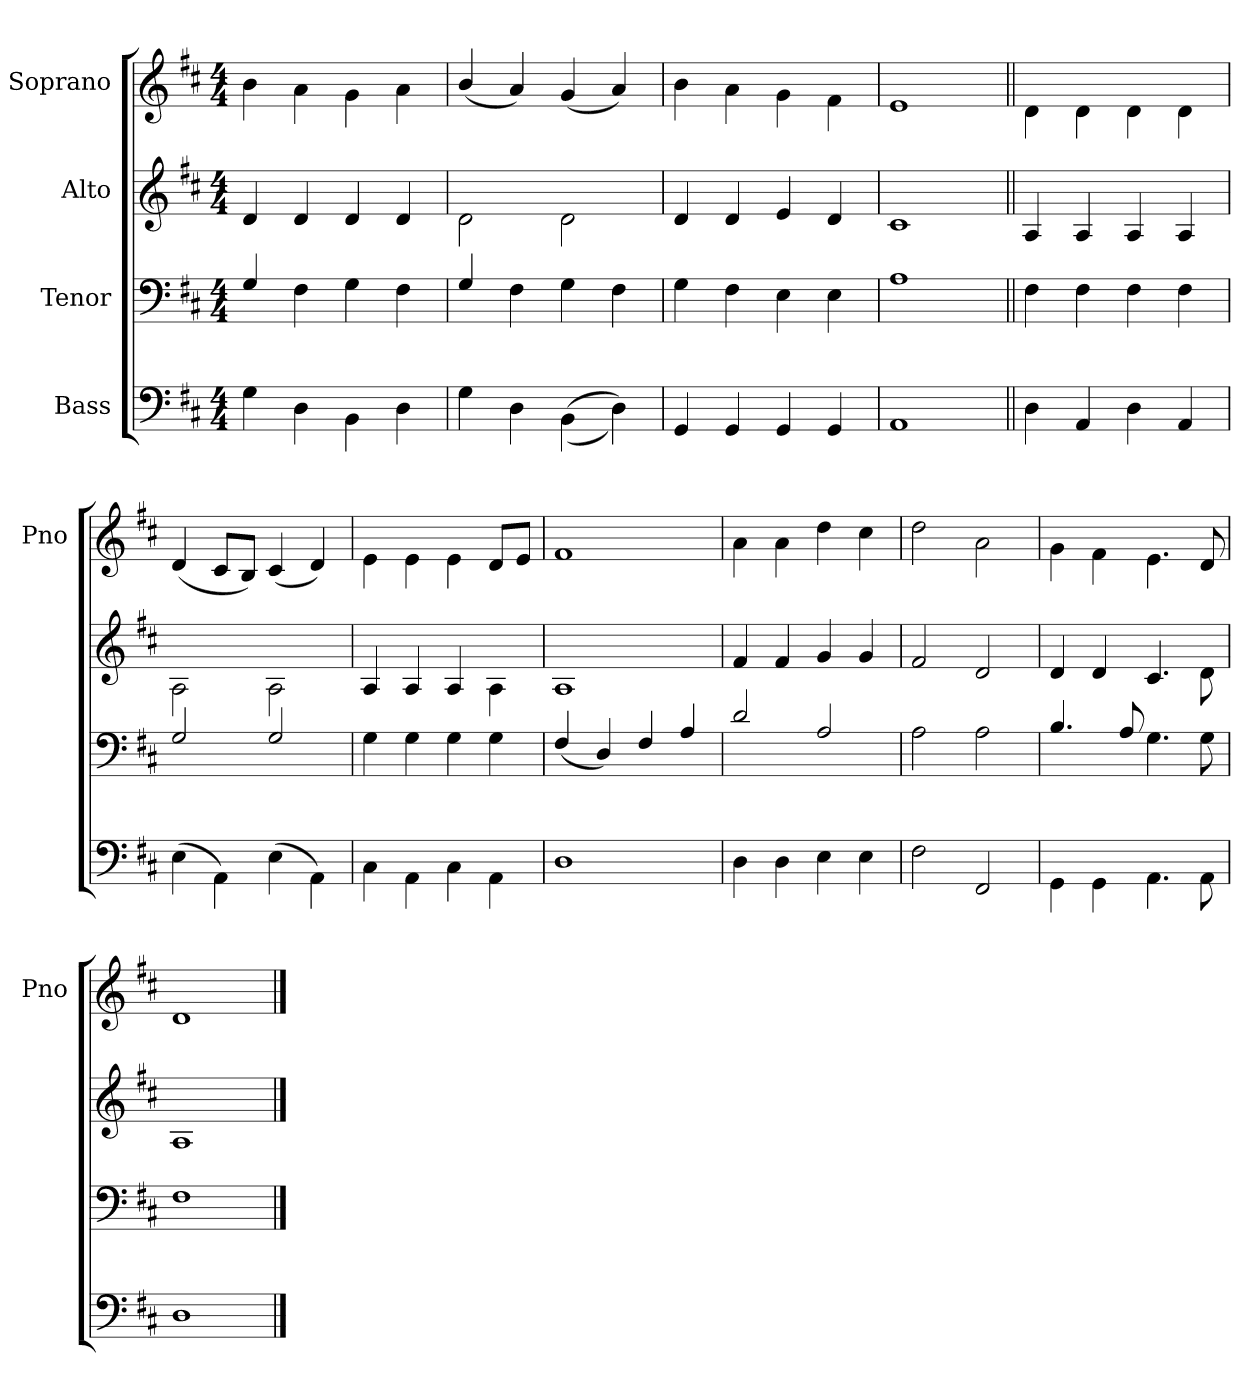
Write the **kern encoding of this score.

**kern	**kern	**kern	**kern
*part4	*part3	*part2	*part1
*staff4	*staff3	*staff2	*staff1
*I"Bass	*I"Tenor	*I"Alto	*I"Soprano
*	*	*	*I'Pno
*clefF4	*clefF4	*clefG2	*clefG2
*k[f#c#]	*k[f#c#]	*k[f#c#]	*k[f#c#]
*D:	*D:	*D:	*D:
*M4/4	*M4/4	*M4/4	*M4/4
=	=	=	=
4G\	4G/	4d/	4b\
4D\	4F#\	4d/	4a\
4BB\	4G\	4d/	4g\
4D\	4F#\	4d/	4a\
=	=	=	=
4G\	(<(<4G/	2d\	(>4b/
(4D\))	4F#\	.	4a/)
(<(>4BB\	4G\	2d\	(>4g/
4D\))	4F#\	.	4a/)
=	=	=	=
4GG/	4G\	4d/	4b\
4GG/	4F#\	4d/	4a\
4GG/	4E\	4e/	4g\
4GG/	4E\	4d/	4f#\
=	=	=	=
1AA	1A	1c#	1e
=||	=||	=||	=||
4D\	4F#\	4A/	4d\
4AA/	4F#\	4A/	4d\
4D\	4F#\	4A/	4d\
4AA/	4F#\	4A/	4d\
=	=	=	=
(<4E\	2G/	2A\	(>4d/
4AA\)	.	.	8c#/L
.	.	.	8B/J)
(<4E\	2G/	2A\	(>4c#/
4AA\)	.	.	4d/)
=	=	=	=
4C#\	4G\	4A/	4e\
4AA\	4G\	4A/	4e\
4C#\	4G\	4A/	4e\
4AA\	4G\	4A\	8d/L
.	.	.	8e/J
=	=	=	=
1D	(>4F#/	1A	1f#
.	4D/)	.	.
.	4F#/	.	.
.	4A/	.	.
=	=	=	=
4D\	2d/	4f#/	4a\
4D\	.	4f#/	4a\
4E\	2A/	4g/	4dd\
4E\	.	4g/	4cc#\
=	=	=	=
2F#\	2A\	2f#/	2dd\
2FF#/	2A\	2d/	2a\
=	=	=	=
4GG\	4.B/	4d/	4g\
4GG\	.	4d/	4f#\
.	8A/	.	.
4.AA\	4.G\	4.c#/	4.e\
8AA\	8G\	8d\	8d/
=	=	=	=
1D	1F#	1A	1d
==	==	==	==
*-	*-	*-	*-
